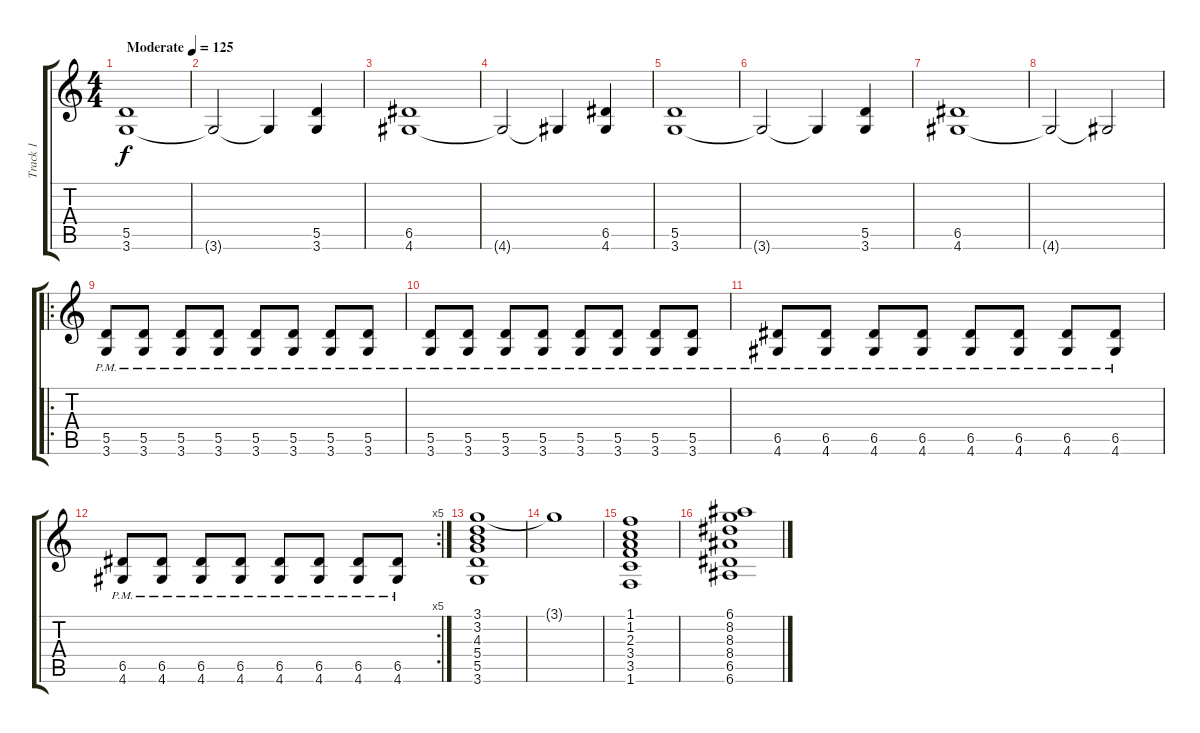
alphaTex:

\track ("Track 1" "Track 1") {instrument distortionguitar}
\staff {score tabs}
\tuning (E4 B3 G3 D3 A2 E2) {hide}
\ts (4 4)
\tempo (125 "Moderate")
\clef g2
\ks c
(5.5 3.6).1{dy f instrument distortionguitar} |
3.6{t}.2 3.6{t}.4 (5.5 3.6).4 |
(6.5 4.6).1 |
4.6{t}.2 4.6{t}.4 (6.5 4.6).4 |
(5.5 3.6).1 |
3.6{t}.2 3.6{t}.4 (5.5 3.6).4 |
(6.5 4.6).1 |
4.6{t}.2 4.6{t}.2 |
\ro
(5.5{pm} 3.6).8 (5.5{pm} 3.6).8 (5.5{pm} 3.6).8 (5.5{pm} 3.6).8 (5.5{pm} 3.6).8 (5.5{pm} 3.6).8 (5.5{pm} 3.6).8 (5.5{pm} 3.6).8 |
(5.5{pm} 3.6).8 (5.5{pm} 3.6).8 (5.5{pm} 3.6).8 (5.5{pm} 3.6).8 (5.5{pm} 3.6).8 (5.5{pm} 3.6).8 (5.5{pm} 3.6).8 (5.5{pm} 3.6).8 |
(6.5{pm} 4.6).8 (6.5{pm} 4.6).8 (6.5{pm} 4.6).8 (6.5{pm} 4.6).8 (6.5{pm} 4.6).8 (6.5{pm} 4.6).8 (6.5{pm} 4.6).8 (6.5{pm} 4.6).8 |
\rc 5
(6.5{pm} 4.6).8 (6.5{pm} 4.6).8 (6.5{pm} 4.6).8 (6.5{pm} 4.6).8 (6.5{pm} 4.6).8 (6.5{pm} 4.6).8 (6.5{pm} 4.6).8 (6.5{pm} 4.6).8 |
(3.1 3.2 4.3 5.4 5.5 3.6).1 |
3.1{t}.1 |
(1.1 1.2 2.3 3.4 3.5 1.6).1 |
(6.1 8.2 8.3 8.4 6.5 6.6).1
